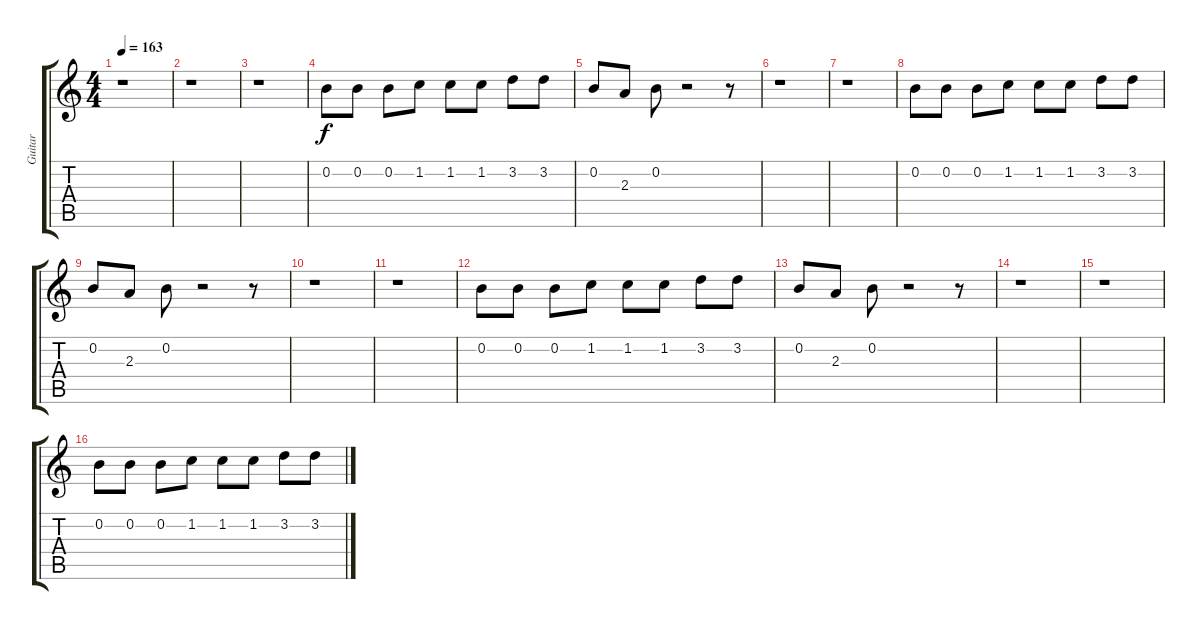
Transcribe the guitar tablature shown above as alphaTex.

\track ("Guitar" "Guitar") {instrument distortionguitar}
\staff {score tabs}
\tuning (E4 B3 G3 D3 A2 E2) {hide}
\ts (4 4)
\tempo 163
\clef g2
\ks c
r.1{dy f} |
r.1 |
r.1 |
0.2.8 0.2.8 0.2.8 1.2.8 1.2.8 1.2.8 3.2.8 3.2.8 |
0.2.8 2.3.8 0.2.8 r.2 r.8 |
r.1 |
r.1 |
0.2.8 0.2.8 0.2.8 1.2.8 1.2.8 1.2.8 3.2.8 3.2.8 |
0.2.8 2.3.8 0.2.8 r.2 r.8 |
r.1 |
r.1 |
0.2.8 0.2.8 0.2.8 1.2.8 1.2.8 1.2.8 3.2.8 3.2.8 |
0.2.8 2.3.8 0.2.8 r.2 r.8 |
r.1 |
r.1 |
0.2.8 0.2.8 0.2.8 1.2.8 1.2.8 1.2.8 3.2.8 3.2.8
